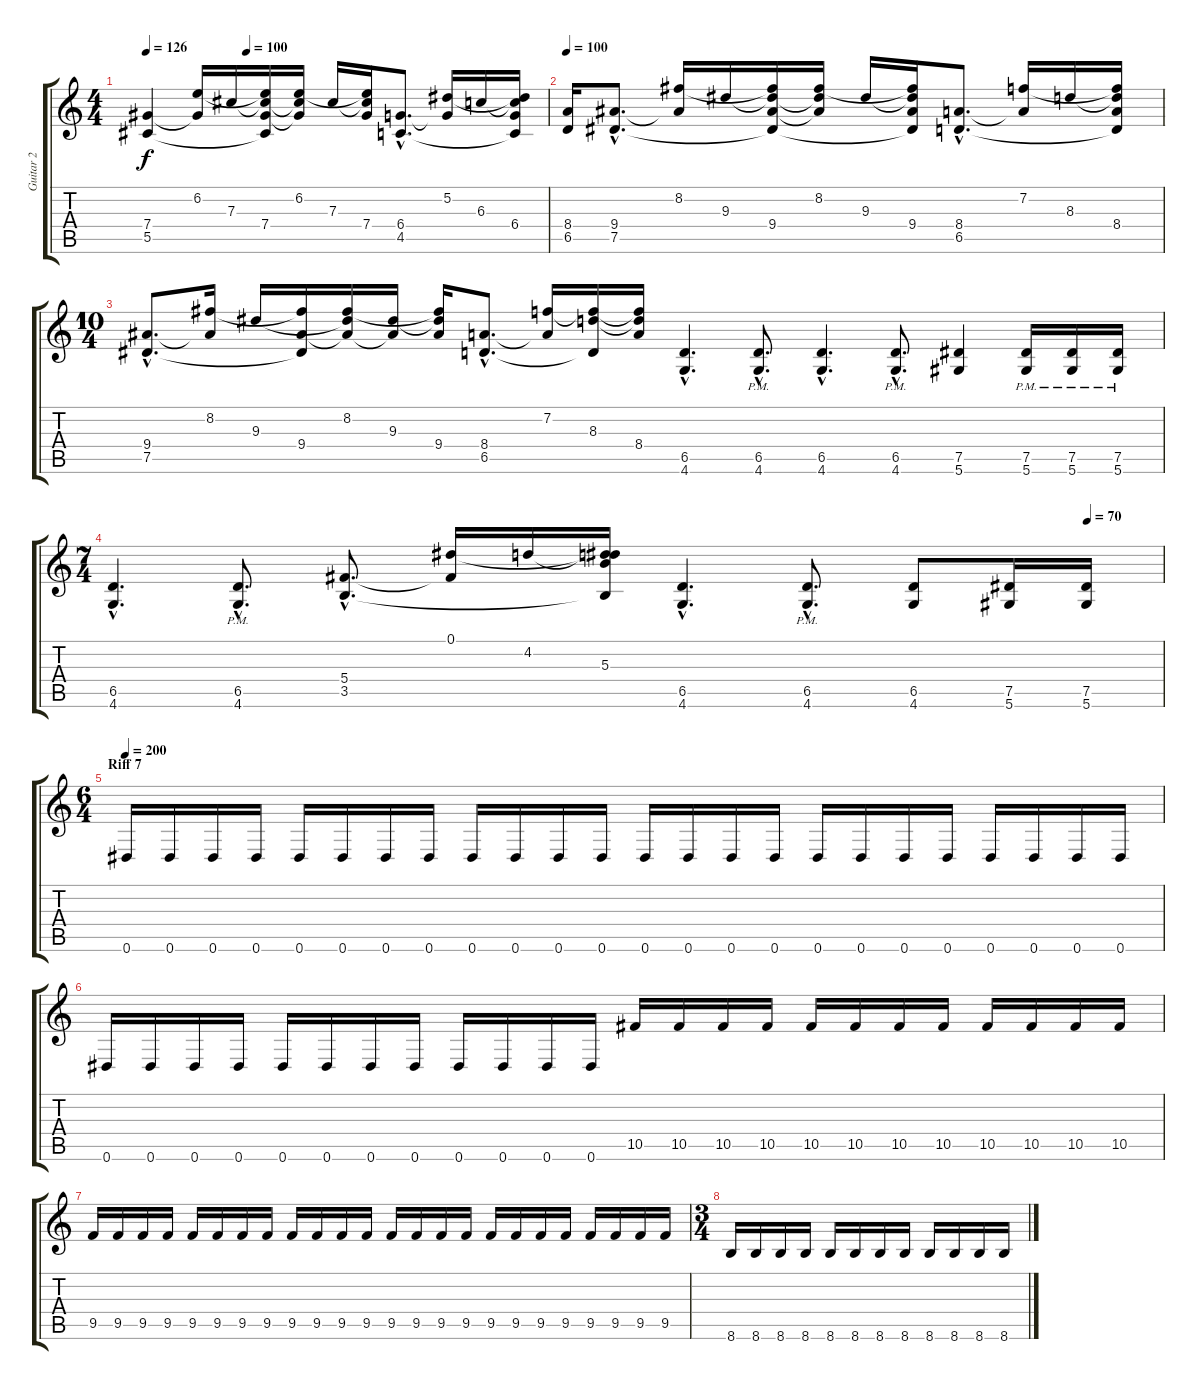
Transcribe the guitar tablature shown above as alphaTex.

\track ("Guitar 2" "Guitar 2") {instrument overdrivenguitar}
\staff {score tabs}
\tuning (Eb4 Bb3 Gb3 Db3 Ab2 Eb2) {hide}
\ts (4 4)
\tempo 126
\tempo (100 0.25)
\clef g2
\ks c
(7.4 5.5).4{dy f} (6.2 7.4{t}).16 7.3.16 (6.2{t} 7.3{t} 7.4 5.5{t}).16 (6.2 7.3{t} 7.4{t}).16 7.3.16 (6.2{t} 7.3{t} 7.4).16 (6.4{hac} 4.5{hac}).8{d} (5.2 6.4{t}).16 6.3.16 (5.2{t} 6.3{t} 6.4 4.5{t}).16 |
\tempo 100
(8.4 6.5).16 (9.4{hac} 7.5{hac}).8{d} (8.2 9.4{t}).16 9.3.16 (8.2{t} 9.3{t} 9.4 7.5{t}).16 (8.2 9.3{t} 9.4{t}).16 9.3.16 (8.2{t} 9.3{t} 9.4 7.5{t}).16 (8.4{hac} 6.5{hac}).8{d} (7.2 8.4{t}).16 8.3.16 (7.2{t} 8.3{t} 8.4 6.5{t}).16 |
\ts (10 4)
(9.4{hac} 7.5{hac}).8{d} (8.2 9.4{t}).16 9.3.16 (8.2{t} 9.4 7.5{t}).16 (8.2 9.3{t} 9.4{t}).16 (9.3 9.4{t}).16 (8.2{t} 9.3{t} 9.4).16 (8.4{hac} 6.5{hac}).8{d} (7.2 8.4{t}).16 (7.2{t} 8.3 6.5{t}).16 (7.2{t} 8.3{t} 8.4).16 (6.5{hac} 4.6{hac}).4{d} (6.5{hac pm} 4.6{hac pm}).8{d} (6.5{hac} 4.6{hac}).4{d} (6.5{hac pm} 4.6{hac pm}).8{d} (7.5 5.6).4 (7.5{pm} 5.6{pm}).16 (7.5{pm} 5.6{pm}).16 (7.5{pm} 5.6{pm}).16 |
\ts (7 4)
\tempo (70 0.9285714285714286)
(6.5{hac} 4.6{hac}).4{d} (6.5{hac pm} 4.6{hac pm}).8{d} (5.4{hac} 3.5{hac}).8{d} (0.1 5.4{t}).16 4.2.16 (0.1{t} 4.2{t} 5.3 3.5{t}).16 (6.5{hac} 4.6{hac}).4{d} (6.5{hac pm} 4.6{hac pm}).8{d} (6.5 4.6).8 (7.5 5.6).16 (7.5 5.6).16 |
\ts (6 4)
\section ("" "Riff 7")
\tempo 200
0.6.16 0.6.16 0.6.16 0.6.16 0.6.16 0.6.16 0.6.16 0.6.16 0.6.16 0.6.16 0.6.16 0.6.16 0.6.16 0.6.16 0.6.16 0.6.16 0.6.16 0.6.16 0.6.16 0.6.16 0.6.16 0.6.16 0.6.16 0.6.16 |
0.6.16 0.6.16 0.6.16 0.6.16 0.6.16 0.6.16 0.6.16 0.6.16 0.6.16 0.6.16 0.6.16 0.6.16 10.5.16 10.5.16 10.5.16 10.5.16 10.5.16 10.5.16 10.5.16 10.5.16 10.5.16 10.5.16 10.5.16 10.5.16 |
9.5.16 9.5.16 9.5.16 9.5.16 9.5.16 9.5.16 9.5.16 9.5.16 9.5.16 9.5.16 9.5.16 9.5.16 9.5.16 9.5.16 9.5.16 9.5.16 9.5.16 9.5.16 9.5.16 9.5.16 9.5.16 9.5.16 9.5.16 9.5.16 |
\ts (3 4)
8.6.16 8.6.16 8.6.16 8.6.16 8.6.16 8.6.16 8.6.16 8.6.16 8.6.16 8.6.16 8.6.16 8.6.16
